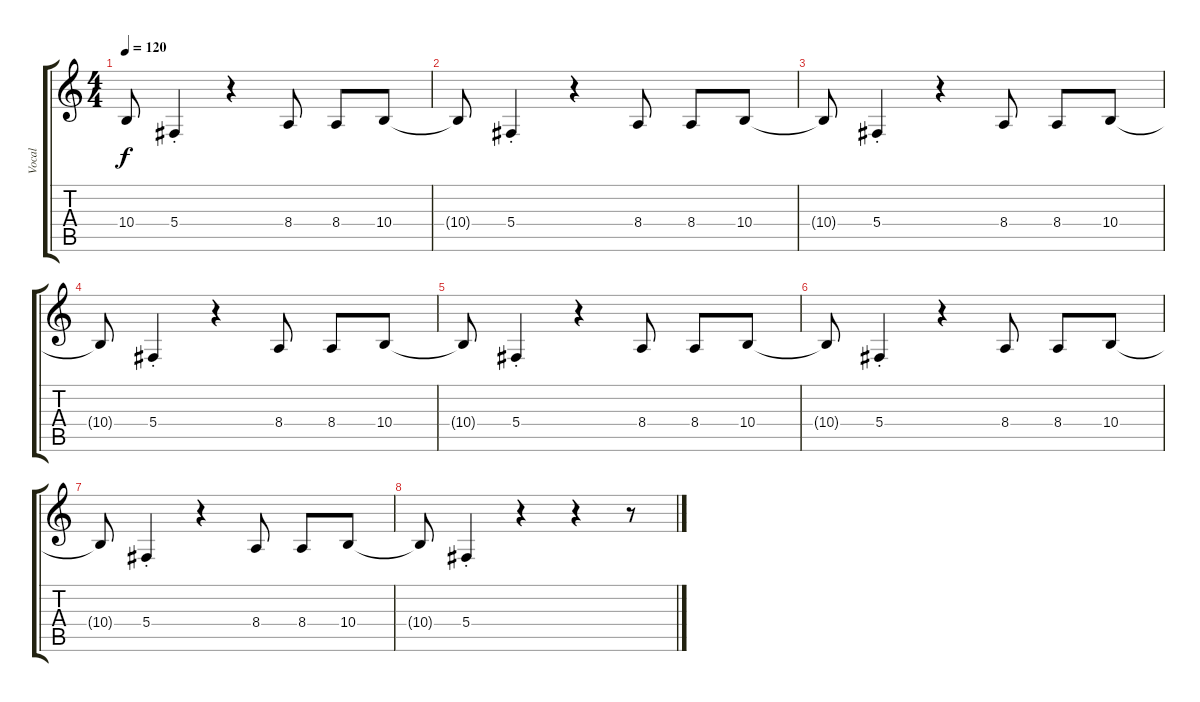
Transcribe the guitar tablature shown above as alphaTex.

\track ("Vocal" "Vocal") {instrument lead1square}
\staff {score tabs}
\tuning (Eb4 Bb3 Gb3 Db3 Ab2 Db2) {hide}
\ts (4 4)
\tempo 120
\clef g2
\ks c
10.4{t}.8{dy f} 5.4{st}.4 r.4 8.4.8 8.4.8 10.4.8 |
10.4{t}.8 5.4{st}.4 r.4 8.4.8 8.4.8 10.4.8 |
10.4{t}.8 5.4{st}.4 r.4 8.4.8 8.4.8 10.4.8 |
10.4{t}.8 5.4{st}.4 r.4 8.4.8 8.4.8 10.4.8 |
10.4{t}.8 5.4{st}.4 r.4 8.4.8 8.4.8 10.4.8 |
10.4{t}.8 5.4{st}.4 r.4 8.4.8 8.4.8 10.4.8 |
10.4{t}.8 5.4{st}.4 r.4 8.4.8 8.4.8 10.4.8 |
10.4{t}.8 5.4{st}.4 r.4 r.4 r.8
